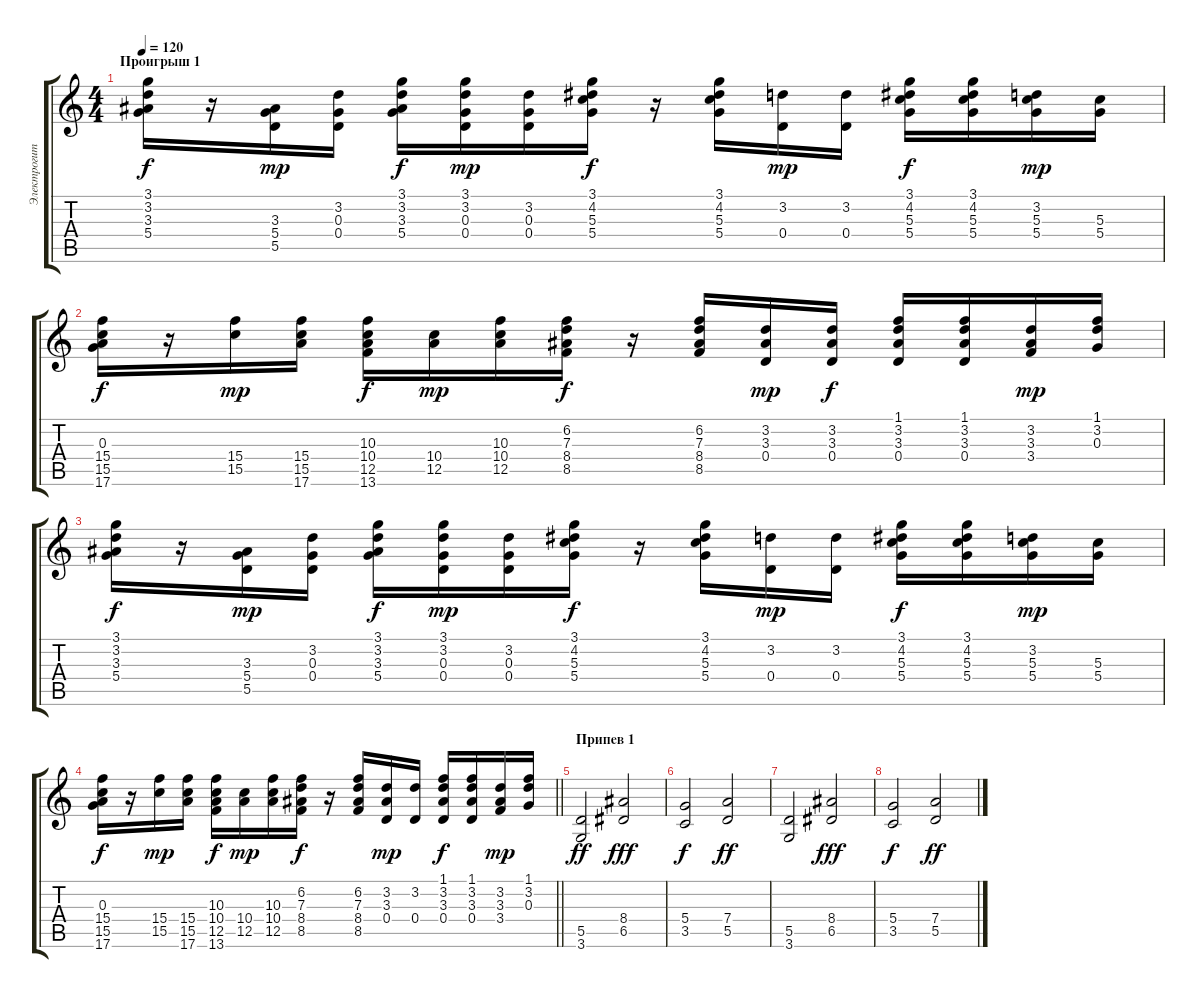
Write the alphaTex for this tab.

\track ("Электрогитара" "Электрогит") {instrument electricguitarclean}
\staff {score tabs}
\tuning (E4 B3 G3 D3 A2 E2) {hide}
\ts (4 4)
\section ("" "Проигрыш 1")
\tempo 120
\clef g2
\ks c
(3.1 3.2 3.3 5.4).16{dy f} r.16 (3.3 5.4 5.5).16{dy mp} (3.2 0.3 0.4).16 (3.1 3.2 3.3 5.4).16{dy f} (3.1 3.2 0.3 0.4).16{dy mp} (3.2 0.3 0.4).16 (3.1 4.2 5.3 5.4).16{dy f} r.16 (3.1 4.2 5.3 5.4).16 (3.2 0.4).16{dy mp} (3.2 0.4).16 (3.1 4.2 5.3 5.4).16{dy f} (3.1 4.2 5.3 5.4).16 (3.2 5.3 5.4).16{dy mp} (5.3 5.4).16 |
(0.3 15.4 15.5 17.6).16{dy f} r.16 (15.4 15.5).16{dy mp} (15.4 15.5 17.6).16 (10.3 10.4 12.5 13.6).16{dy f} (10.4 12.5).16{dy mp} (10.3 10.4 12.5).16 (6.2 7.3 8.4 8.5).16{dy f} r.16 (6.2 7.3 8.4 8.5).16 (3.2 3.3 0.4).16{dy mp} (3.2 3.3 0.4).16{dy f} (1.1 3.2 3.3 0.4).16 (1.1 3.2 3.3 0.4).16 (3.2 3.3 3.4).16{dy mp} (1.1 3.2 0.3).16 |
(3.1 3.2 3.3 5.4).16{dy f} r.16 (3.3 5.4 5.5).16{dy mp} (3.2 0.3 0.4).16 (3.1 3.2 3.3 5.4).16{dy f} (3.1 3.2 0.3 0.4).16{dy mp} (3.2 0.3 0.4).16 (3.1 4.2 5.3 5.4).16{dy f} r.16 (3.1 4.2 5.3 5.4).16 (3.2 0.4).16{dy mp} (3.2 0.4).16 (3.1 4.2 5.3 5.4).16{dy f} (3.1 4.2 5.3 5.4).16 (3.2 5.3 5.4).16{dy mp} (5.3 5.4).16 |
\barLineRight lightlight
(0.3 15.4 15.5 17.6).16{dy f} r.16 (15.4 15.5).16{dy mp} (15.4 15.5 17.6).16 (10.3 10.4 12.5 13.6).16{dy f} (10.4 12.5).16{dy mp} (10.3 10.4 12.5).16 (6.2 7.3 8.4 8.5).16{dy f} r.16 (6.2 7.3 8.4 8.5).16 (3.2 3.3 0.4).16{dy mp} (3.2 0.4).16 (1.1 3.2 3.3 0.4).16{dy f} (1.1 3.2 3.3 0.4).16 (3.2 3.3 3.4).16{dy mp} (1.1 3.2 0.3).16 |
\section ("" "Припев 1")
(5.5 3.6).2{dy ff volume 11 balance 16 instrument distortionguitar} (8.4 6.5).2{dy fff} |
(5.4 3.5).2{dy f} (7.4 5.5).2{dy ff} |
(5.5 3.6).2 (8.4 6.5).2{dy fff} |
(5.4 3.5).2{dy f} (7.4 5.5).2{dy ff}
